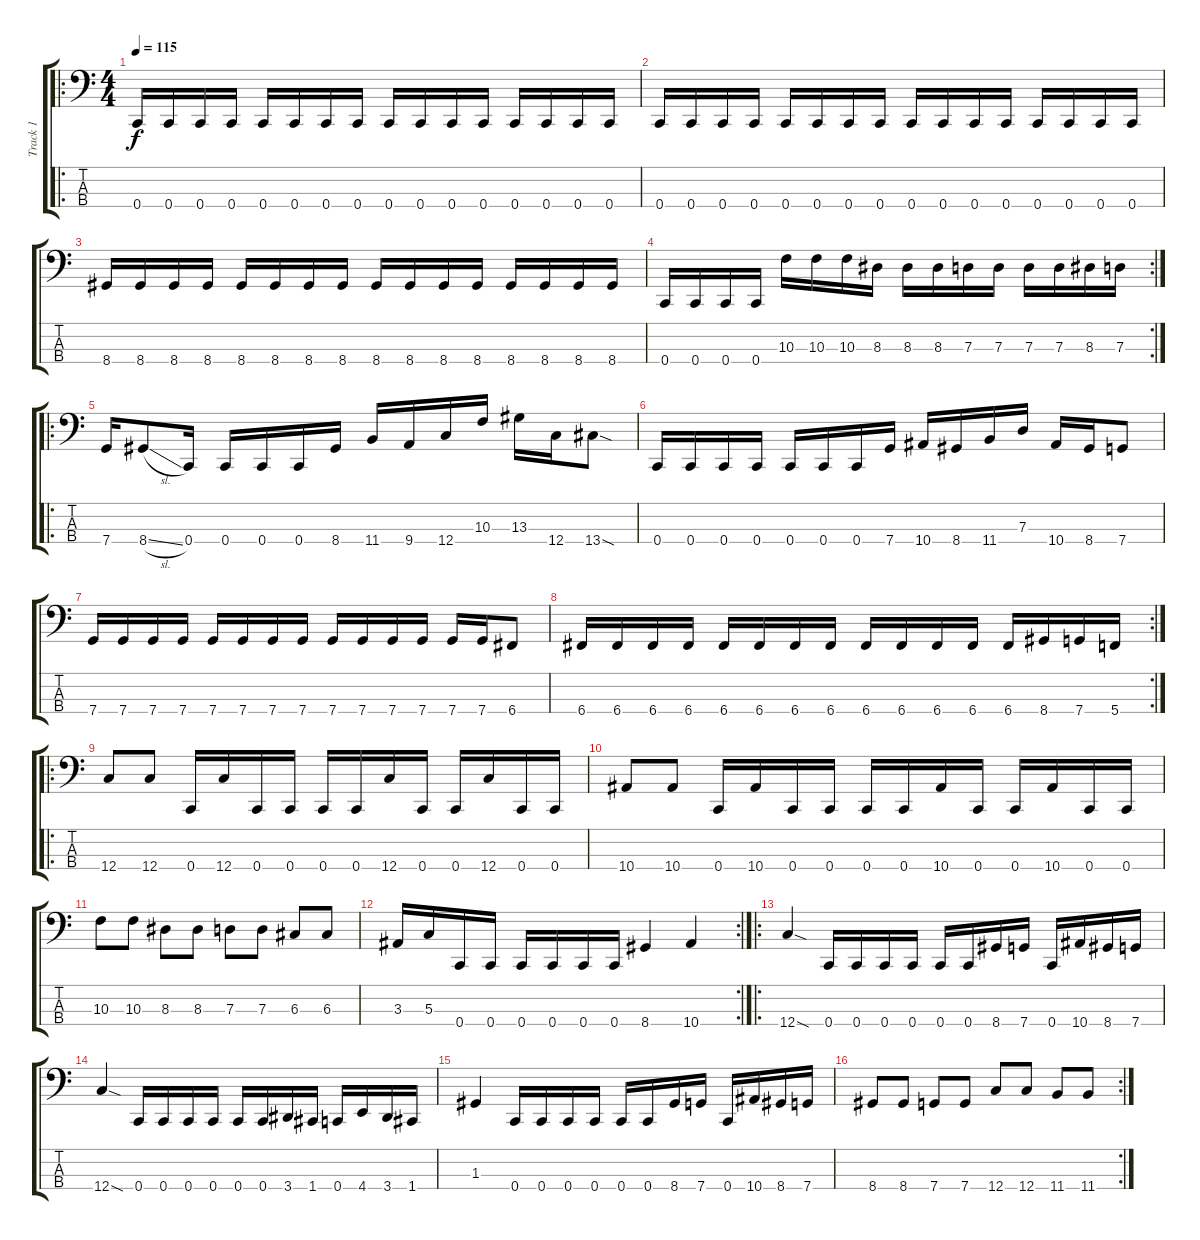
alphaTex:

\track ("Track 1" "Track 1") {instrument electricbasspick}
\staff {score tabs}
\tuning (F2 C2 G1 C1) {hide}
\ro
\ts (4 4)
\tempo 115
\clef f4
\ks c
0.4.16{dy f instrument electricbasspick} 0.4.16 0.4.16 0.4.16 0.4.16 0.4.16 0.4.16 0.4.16 0.4.16 0.4.16 0.4.16 0.4.16 0.4.16 0.4.16 0.4.16 0.4.16 |
0.4.16 0.4.16 0.4.16 0.4.16 0.4.16 0.4.16 0.4.16 0.4.16 0.4.16 0.4.16 0.4.16 0.4.16 0.4.16 0.4.16 0.4.16 0.4.16 |
8.4.16 8.4.16 8.4.16 8.4.16 8.4.16 8.4.16 8.4.16 8.4.16 8.4.16 8.4.16 8.4.16 8.4.16 8.4.16 8.4.16 8.4.16 8.4.16 |
\rc 2
0.4.16 0.4.16 0.4.16 0.4.16 10.3.16 10.3.16 10.3.16 8.3.16 8.3.16 8.3.16 7.3.16 7.3.16 7.3.16 7.3.16 8.3.16 7.3.16 |
\ro
7.4.16 8.4{sl}.8 0.4.16 0.4.16 0.4.16 0.4.16 8.4.16 11.4.16 9.4.16 12.4.16 10.3.16 13.3.16 12.4.16 13.4{sod}.8 |
0.4.16 0.4.16 0.4.16 0.4.16 0.4.16 0.4.16 0.4.16 7.4.16 10.4.16 8.4.16 11.4.16 7.3.16 10.4.16 8.4.16 7.4.8 |
7.4.16 7.4.16 7.4.16 7.4.16 7.4.16 7.4.16 7.4.16 7.4.16 7.4.16 7.4.16 7.4.16 7.4.16 7.4.16 7.4.16 6.4.8 |
\rc 2
6.4.16 6.4.16 6.4.16 6.4.16 6.4.16 6.4.16 6.4.16 6.4.16 6.4.16 6.4.16 6.4.16 6.4.16 6.4.16 8.4.16 7.4.16 5.4.16 |
\ro
12.4.8 12.4.8 0.4.16 12.4.16 0.4.16 0.4.16 0.4.16 0.4.16 12.4.16 0.4.16 0.4.16 12.4.16 0.4.16 0.4.16 |
10.4.8 10.4.8 0.4.16 10.4.16 0.4.16 0.4.16 0.4.16 0.4.16 10.4.16 0.4.16 0.4.16 10.4.16 0.4.16 0.4.16 |
10.3.8 10.3.8 8.3.8 8.3.8 7.3.8 7.3.8 6.3.8 6.3.8 |
\rc 2
3.3.16 5.3.16 0.4.16 0.4.16 0.4.16 0.4.16 0.4.16 0.4.16 8.4.4 10.4.4 |
\ro
12.4{sod}.4 0.4.16 0.4.16 0.4.16 0.4.16 0.4.16 0.4.16 8.4.16 7.4.16 0.4.16 10.4.16 8.4.16 7.4.16 |
12.4{sod}.4 0.4.16 0.4.16 0.4.16 0.4.16 0.4.16 0.4.16 3.4.16 1.4.16 0.4.16 4.4.16 3.4.16 1.4.16 |
1.3.4 0.4.16 0.4.16 0.4.16 0.4.16 0.4.16 0.4.16 8.4.16 7.4.16 0.4.16 10.4.16 8.4.16 7.4.16 |
\rc 2
8.4.8 8.4.8 7.4.8 7.4.8 12.4.8 12.4.8 11.4.8 11.4.8
